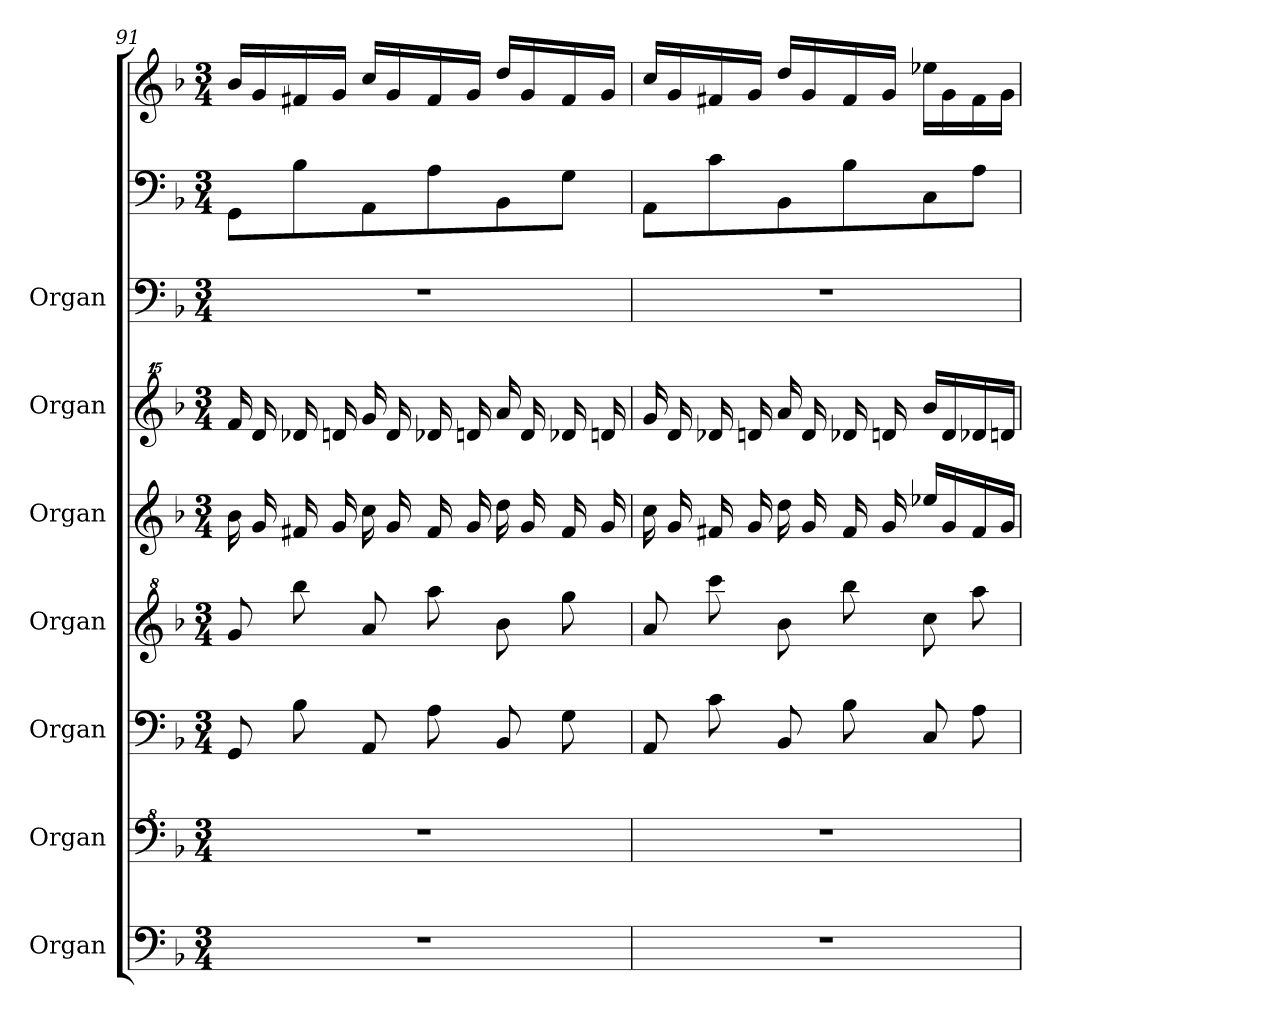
**kern	**kern	**kern	**kern	**kern	**kern	**kern	**kern	**kern
*part7	*part6	*part5	*part4	*part3	*part2	*part1	*part1	*part1
*staff9	*staff8	*staff7	*staff6	*staff5	*staff4	*staff3	*staff2	*staff1
*I"Organ	*I"Organ	*I"Organ	*I"Organ	*I"Organ	*I"Organ	*I"Organ	*	*
*	*I'Org.	*	*	*	*	*	*	*
*clefF4	*clefF^4	*clefF4	*clefG^2	*clefG2	*clefG^^2	*clefF4	*clefF4	*clefG2
*k[b-]	*k[b-]	*k[b-]	*k[b-]	*k[b-]	*k[b-]	*k[b-]	*k[b-]	*k[b-]
*M3/4	*M3/4	*M3/4	*M3/4	*M3/4	*M3/4	*M3/4	*M3/4	*M3/4
=91	=91	=91	=91	=91	=91	=91	=91	=91
2.r	2.r	8GG/	8gg/	16b-\	16fff/	2.r	8GG\L	16b-/LL
.	.	.	.	16g/	16ddd/	.	.	16g/
.	.	8B-\	8bbb-\	16f#X/	16ddd-X/	.	8B-\	16f#X/
.	.	.	.	16g/	16dddn/	.	.	16g/JJ
.	.	8AA/	8aa/	16cc\	16ggg/	.	8AA\	16cc/LL
.	.	.	.	16g/	16ddd/	.	.	16g/
.	.	8A\	8aaa\	16f#/	16ddd-X/	.	8A\	16f#/
.	.	.	.	16g/	16dddn/	.	.	16g/JJ
.	.	8BB-/	8bb-\	16dd\	16aaa/	.	8BB-\	16dd/LL
.	.	.	.	16g/	16ddd/	.	.	16g/
.	.	8G\	8ggg\	16f#/	16ddd-X/	.	8G\J	16f#/
.	.	.	.	16g/	16dddn/	.	.	16g/JJ
=92	=92	=92	=92	=92	=92	=92	=92	=92
2.r	2.r	8AA/	8aa/	16cc\	16ggg/	2.r	8AA\L	16cc/LL
.	.	.	.	16g/	16ddd/	.	.	16g/
.	.	8c\	8cccc\	16f#X/	16ddd-X/	.	8c\	16f#X/
.	.	.	.	16g/	16dddn/	.	.	16g/JJ
.	.	8BB-/	8bb-\	16dd\	16aaa/	.	8BB-\	16dd/LL
.	.	.	.	16g/	16ddd/	.	.	16g/
.	.	8B-\	8bbb-\	16f#/	16ddd-X/	.	8B-\	16f#/
.	.	.	.	16g/	16dddn/	.	.	16g/JJ
.	.	8C/	8ccc\	16ee-X\LL	16bbb-\LL	.	8C\	16ee-X\LL
.	.	.	.	16g/	16ddd/	.	.	16g\
.	.	8A\	8aaa\	16f#/	16ddd-X/	.	8A\J	16f#\
.	.	.	.	16g/JJ	16dddn/JJ	.	.	16g\JJ
=	=	=	=	=	=	=	=	=
*-	*-	*-	*-	*-	*-	*-	*-	*-
